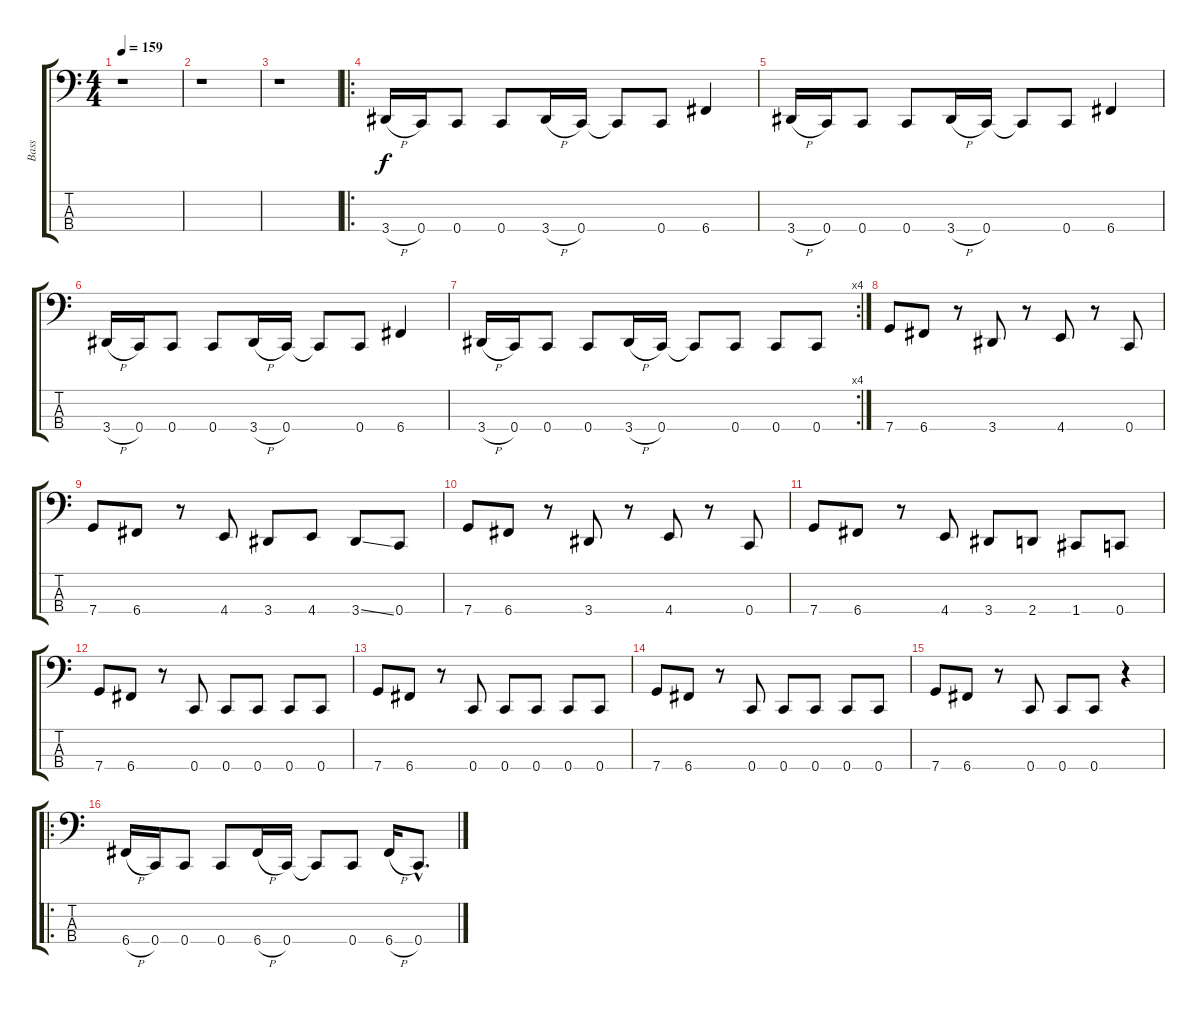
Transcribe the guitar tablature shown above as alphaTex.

\track ("Bass" "Bass") {instrument electricbasspick}
\staff {score tabs}
\tuning (F2 C2 G1 C1) {hide}
\ts (4 4)
\tempo 159
\clef f4
\ks c
r.1{dy f} |
r.1 |
r.1 |
\ro
3.4{h}.16 0.4.16 0.4.8 0.4.8 3.4{h}.16 0.4.16 0.4{t}.8 0.4.8 6.4.4 |
3.4{h}.16 0.4.16 0.4.8 0.4.8 3.4{h}.16 0.4.16 0.4{t}.8 0.4.8 6.4.4 |
3.4{h}.16 0.4.16 0.4.8 0.4.8 3.4{h}.16 0.4.16 0.4{t}.8 0.4.8 6.4.4 |
\rc 4
3.4{h}.16 0.4.16 0.4.8 0.4.8 3.4{h}.16 0.4.16 0.4{t}.8 0.4.8 0.4.8 0.4.8 |
7.4.8 6.4.8 r.8 3.4.8 r.8 4.4.8 r.8 0.4.8 |
7.4.8 6.4.8 r.8 4.4.8 3.4.8 4.4.8 3.4{ss}.8 0.4.8 |
7.4.8 6.4.8 r.8 3.4.8 r.8 4.4.8 r.8 0.4.8 |
7.4.8 6.4.8 r.8 4.4.8 3.4.8 2.4.8 1.4.8 0.4.8 |
7.4.8 6.4.8 r.8 0.4.8 0.4.8 0.4.8 0.4.8 0.4.8 |
7.4.8 6.4.8 r.8 0.4.8 0.4.8 0.4.8 0.4.8 0.4.8 |
7.4.8 6.4.8 r.8 0.4.8 0.4.8 0.4.8 0.4.8 0.4.8 |
7.4.8 6.4.8 r.8 0.4.8 0.4.8 0.4.8 r.4 |
\ro
6.4{h}.16 0.4.16 0.4.8 0.4.8 6.4{h}.16 0.4.16 0.4{t}.8 0.4.8 6.4{h}.16 0.4{hac}.8{d}
